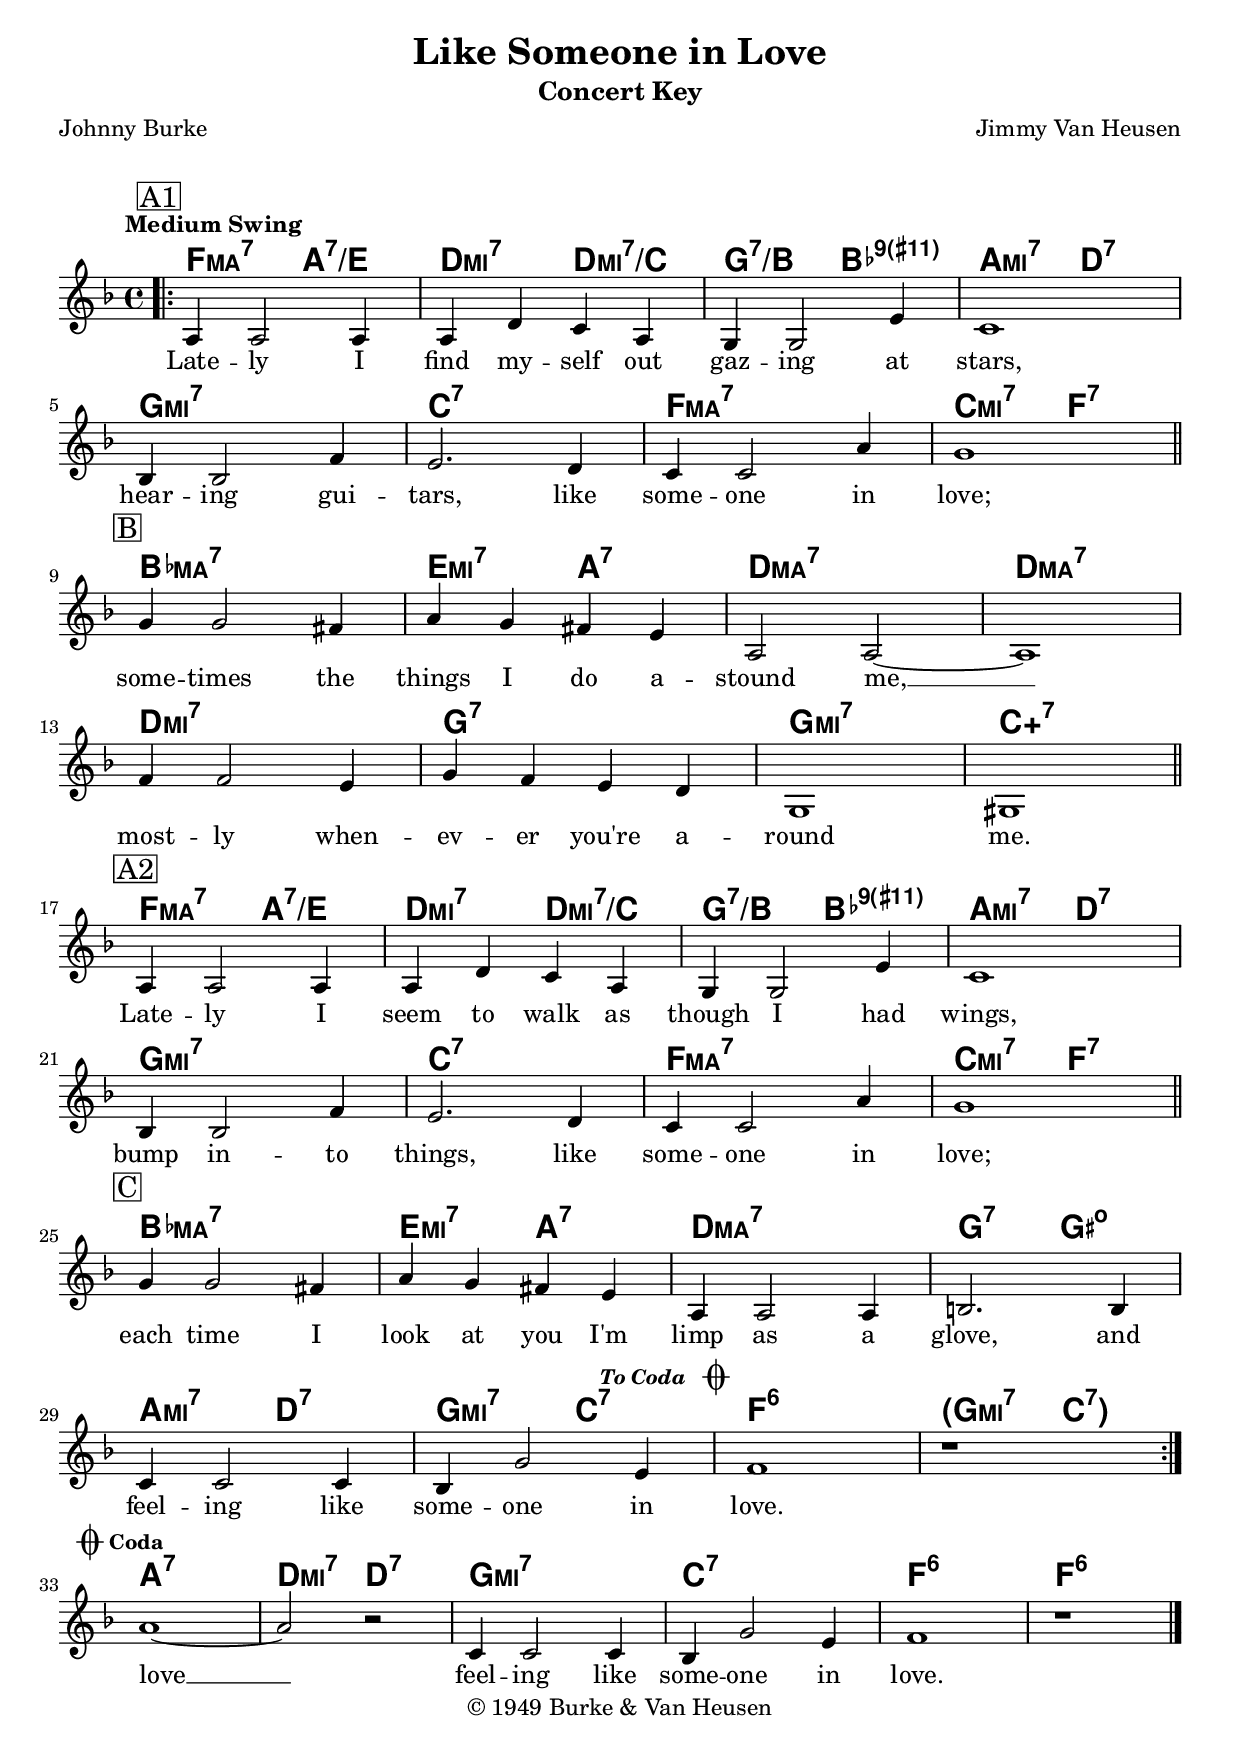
\version "2.24.0"

\include "english.ly"

instrument = "Concert Key"
whatKey = f,
whatClef = "treble"

%% -*- Mode: LilyPond -*-

\include "lead-sheets.ily"

refrainLyrics = \lyricmode {
Late -- ly I find my -- self out gaz -- ing at stars,
hear -- ing gui -- tars, like some -- one in love;
some -- times the things I do a -- stound me, __
most -- ly when -- ev -- er you're a -- round me.
Late -- ly I seem to walk as though I had wings,
bump in -- to things, like some -- one in love;
each time I look at you
I'm limp as a glove,
and feel -- ing like some -- one in love.

love __ feel -- ing like some -- one in love.
}

refrainChords = \chordmode {
  c2:maj7 e2:7/b a2:m7 a2:m7/g d2:7/fs f2:9.11+ e2:m7 a2:7
  d1:m7 g1:7 c1:maj7 g2:m7 c2:7
  
  f1:maj7 b2:m7 e2:7 a1:maj7 a1:maj7
  a1:m7 d1:7 d1:m7 g1:7.5+

  c2:maj7 e2:7/b a2:m7 a2:m7/g d2:7/fs f2:9.11+ e2:m7 a2:7
  d1:m7 g1:7 c1:maj7 g2:m7 c2:7

  f1:maj7 b2:m7 e2:7 a1:maj7 d2:7 ds2:dim7
  e2:m7 a2:7 d2:m7 g2:7 c1:6
  \set chordNameFunction = #begin-parenthesis-ignatzek-chord-names
  d2:m7
  \set chordNameFunction = #end-parenthesis-ignatzek-chord-names
  g2:7
  \unset chordNameFunction

  e1:7 a2:m7 a2:7 d1:m7 g1:7 c1:6 c1:6
}

refrainMelody = \relative f' {
  \time 4/4
  \key c \major
  \clef \whatClef
  \tempo "Medium Swing"

  \mark \markup{ \box "A1" }
  \bar ".|:"
  \repeat volta 2 {
  e4 e2 e4 | e4 a4 g4 e4 | d4 d2 b'4 | g1 |
  f4 f2 c'4 | b2. a4 | g4 g2 e'4 | d1 |

  \bar "||"
  \break

  \mark \markup{ \box "B" }
  
  d4 d2 cs4 | e4 d4 cs4 b4 | e,2 e2~ | e1 |
  \break
  c'4 c2 b4 | d4 c4 b4 a4 | d,1 | ds1 |

  \bar "||"
  \break

  \mark \markup{ \box "A2" }
  
  e4 e2 e4 | e4 a4 g4 e4 | d4 d2 b'4 | g1 |
  f4 f2 c'4 | b2. a4 | g4 g2 e'4 | d1 |

  \bar "||"
  \break

  \mark \markup{ \box "C" }

  d4 d2 cs4 | e4 d4 cs4 b4 | e,4 e2 e4 | fs2. fs4 |
  g4 g2 g4 | f4 d'2
  b4 |
  \textToCoda
  c1 | r1 |
  }

  \break

  \textCoda
  e1~ | e2 r2 | g,4 g2 g4 | f4 d'2 b4 | c1 | r1 |
  \bar "|."
}

\include "paper.ily"

\header {
  title = "Like Someone in Love"
  subtitle = \instrument
  poet = "Johnny Burke"
  composer = "Jimmy Van Heusen"
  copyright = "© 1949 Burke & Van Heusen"
}

\markup {
  % Leave a gap after the header
  \vspace #1
}

\score {
  <<
    { \context ChordNames 
      {
      \override ChordName.font-size = #+3
      \override ChordName.font-series = #'bold
      \set chordChanges = ##f
     \transpose c \whatKey {
       \refrainChords
	}
      }
      }
    \new Staff {
      \context Voice = "voiceMelody" { 
	\noDoubleAccidentalMusic \transpose c \whatKey {
	  \refrainMelody
	  }
	}
    }
    \new Lyrics \lyricsto "voiceMelody"
    {
      \refrainLyrics
    }
  >>
  \layout { }
}

